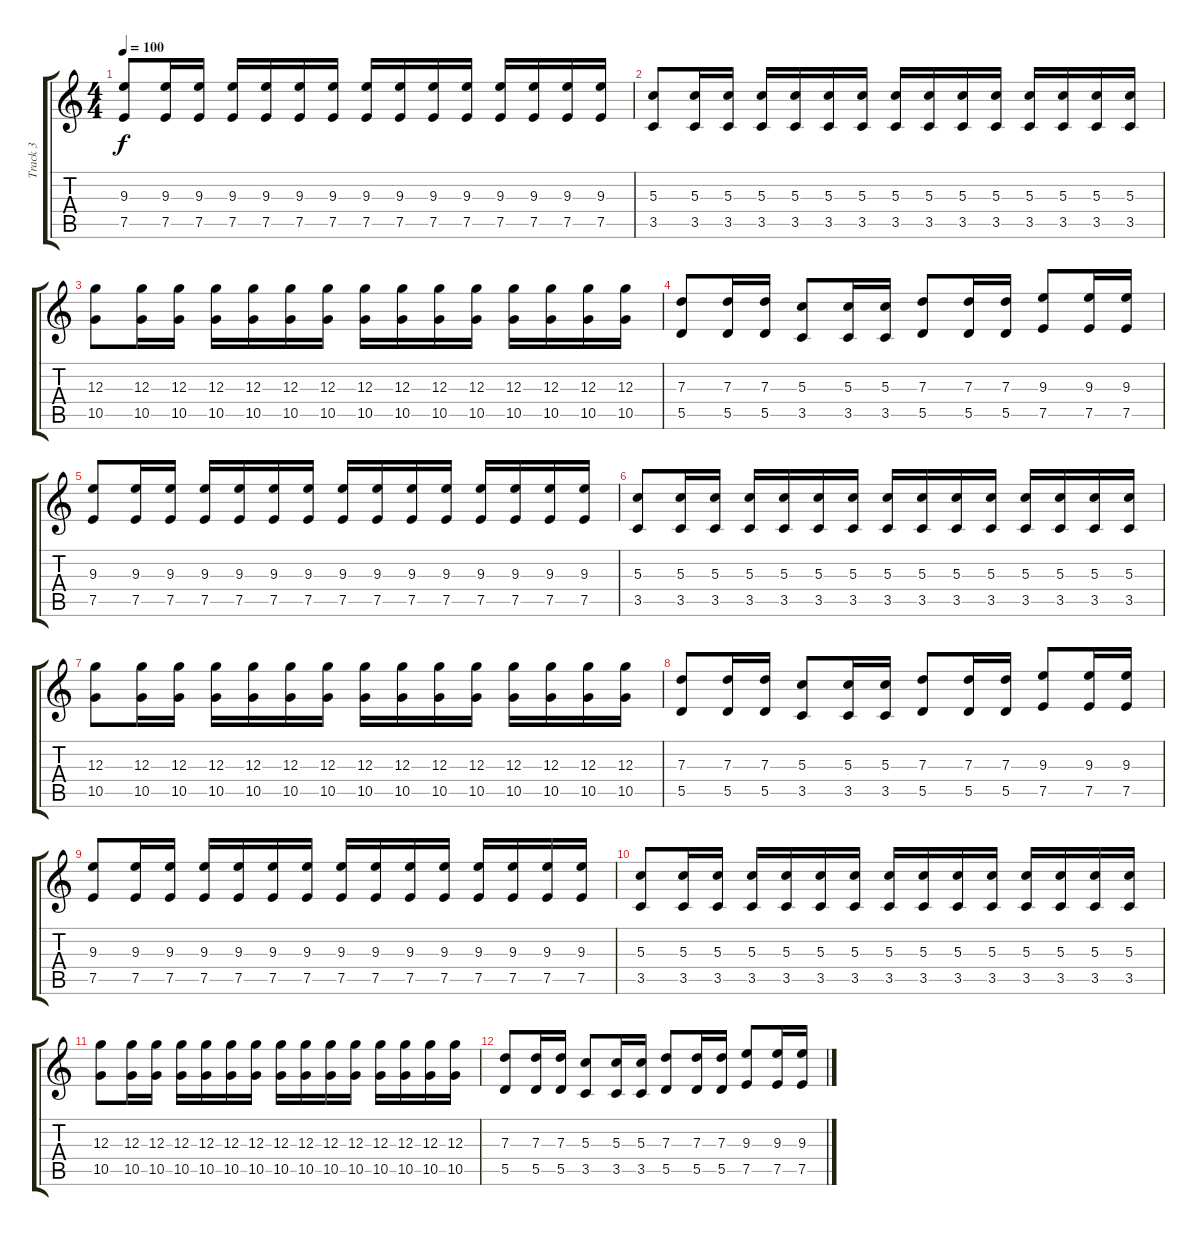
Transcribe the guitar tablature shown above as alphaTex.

\track ("Track 3" "Track 3") {instrument distortionguitar}
\staff {score tabs}
\tuning (E4 B3 G3 D3 A2 E2) {hide}
\ts (4 4)
\tempo 100
\clef g2
\ks c
(9.3 7.5).8{dy f} (9.3 7.5).16 (9.3 7.5).16 (9.3 7.5).16 (9.3 7.5).16 (9.3 7.5).16 (9.3 7.5).16 (9.3 7.5).16 (9.3 7.5).16 (9.3 7.5).16 (9.3 7.5).16 (9.3 7.5).16 (9.3 7.5).16 (9.3 7.5).16 (9.3 7.5).16 |
(5.3 3.5).8 (5.3 3.5).16 (5.3 3.5).16 (5.3 3.5).16 (5.3 3.5).16 (5.3 3.5).16 (5.3 3.5).16 (5.3 3.5).16 (5.3 3.5).16 (5.3 3.5).16 (5.3 3.5).16 (5.3 3.5).16 (5.3 3.5).16 (5.3 3.5).16 (5.3 3.5).16 |
(12.3 10.5).8 (12.3 10.5).16 (12.3 10.5).16 (12.3 10.5).16 (12.3 10.5).16 (12.3 10.5).16 (12.3 10.5).16 (12.3 10.5).16 (12.3 10.5).16 (12.3 10.5).16 (12.3 10.5).16 (12.3 10.5).16 (12.3 10.5).16 (12.3 10.5).16 (12.3 10.5).16 |
(7.3 5.5).8 (7.3 5.5).16 (7.3 5.5).16 (5.3 3.5).8 (5.3 3.5).16 (5.3 3.5).16 (7.3 5.5).8 (7.3 5.5).16 (7.3 5.5).16 (9.3 7.5).8 (9.3 7.5).16 (9.3 7.5).16 |
(9.3 7.5).8 (9.3 7.5).16 (9.3 7.5).16 (9.3 7.5).16 (9.3 7.5).16 (9.3 7.5).16 (9.3 7.5).16 (9.3 7.5).16 (9.3 7.5).16 (9.3 7.5).16 (9.3 7.5).16 (9.3 7.5).16 (9.3 7.5).16 (9.3 7.5).16 (9.3 7.5).16 |
(5.3 3.5).8 (5.3 3.5).16 (5.3 3.5).16 (5.3 3.5).16 (5.3 3.5).16 (5.3 3.5).16 (5.3 3.5).16 (5.3 3.5).16 (5.3 3.5).16 (5.3 3.5).16 (5.3 3.5).16 (5.3 3.5).16 (5.3 3.5).16 (5.3 3.5).16 (5.3 3.5).16 |
(12.3 10.5).8 (12.3 10.5).16 (12.3 10.5).16 (12.3 10.5).16 (12.3 10.5).16 (12.3 10.5).16 (12.3 10.5).16 (12.3 10.5).16 (12.3 10.5).16 (12.3 10.5).16 (12.3 10.5).16 (12.3 10.5).16 (12.3 10.5).16 (12.3 10.5).16 (12.3 10.5).16 |
(7.3 5.5).8 (7.3 5.5).16 (7.3 5.5).16 (5.3 3.5).8 (5.3 3.5).16 (5.3 3.5).16 (7.3 5.5).8 (7.3 5.5).16 (7.3 5.5).16 (9.3 7.5).8 (9.3 7.5).16 (9.3 7.5).16 |
(9.3 7.5).8 (9.3 7.5).16 (9.3 7.5).16 (9.3 7.5).16 (9.3 7.5).16 (9.3 7.5).16 (9.3 7.5).16 (9.3 7.5).16 (9.3 7.5).16 (9.3 7.5).16 (9.3 7.5).16 (9.3 7.5).16 (9.3 7.5).16 (9.3 7.5).16 (9.3 7.5).16 |
(5.3 3.5).8 (5.3 3.5).16 (5.3 3.5).16 (5.3 3.5).16 (5.3 3.5).16 (5.3 3.5).16 (5.3 3.5).16 (5.3 3.5).16 (5.3 3.5).16 (5.3 3.5).16 (5.3 3.5).16 (5.3 3.5).16 (5.3 3.5).16 (5.3 3.5).16 (5.3 3.5).16 |
(12.3 10.5).8 (12.3 10.5).16 (12.3 10.5).16 (12.3 10.5).16 (12.3 10.5).16 (12.3 10.5).16 (12.3 10.5).16 (12.3 10.5).16 (12.3 10.5).16 (12.3 10.5).16 (12.3 10.5).16 (12.3 10.5).16 (12.3 10.5).16 (12.3 10.5).16 (12.3 10.5).16 |
(7.3 5.5).8 (7.3 5.5).16 (7.3 5.5).16 (5.3 3.5).8 (5.3 3.5).16 (5.3 3.5).16 (7.3 5.5).8 (7.3 5.5).16 (7.3 5.5).16 (9.3 7.5).8 (9.3 7.5).16 (9.3 7.5).16
